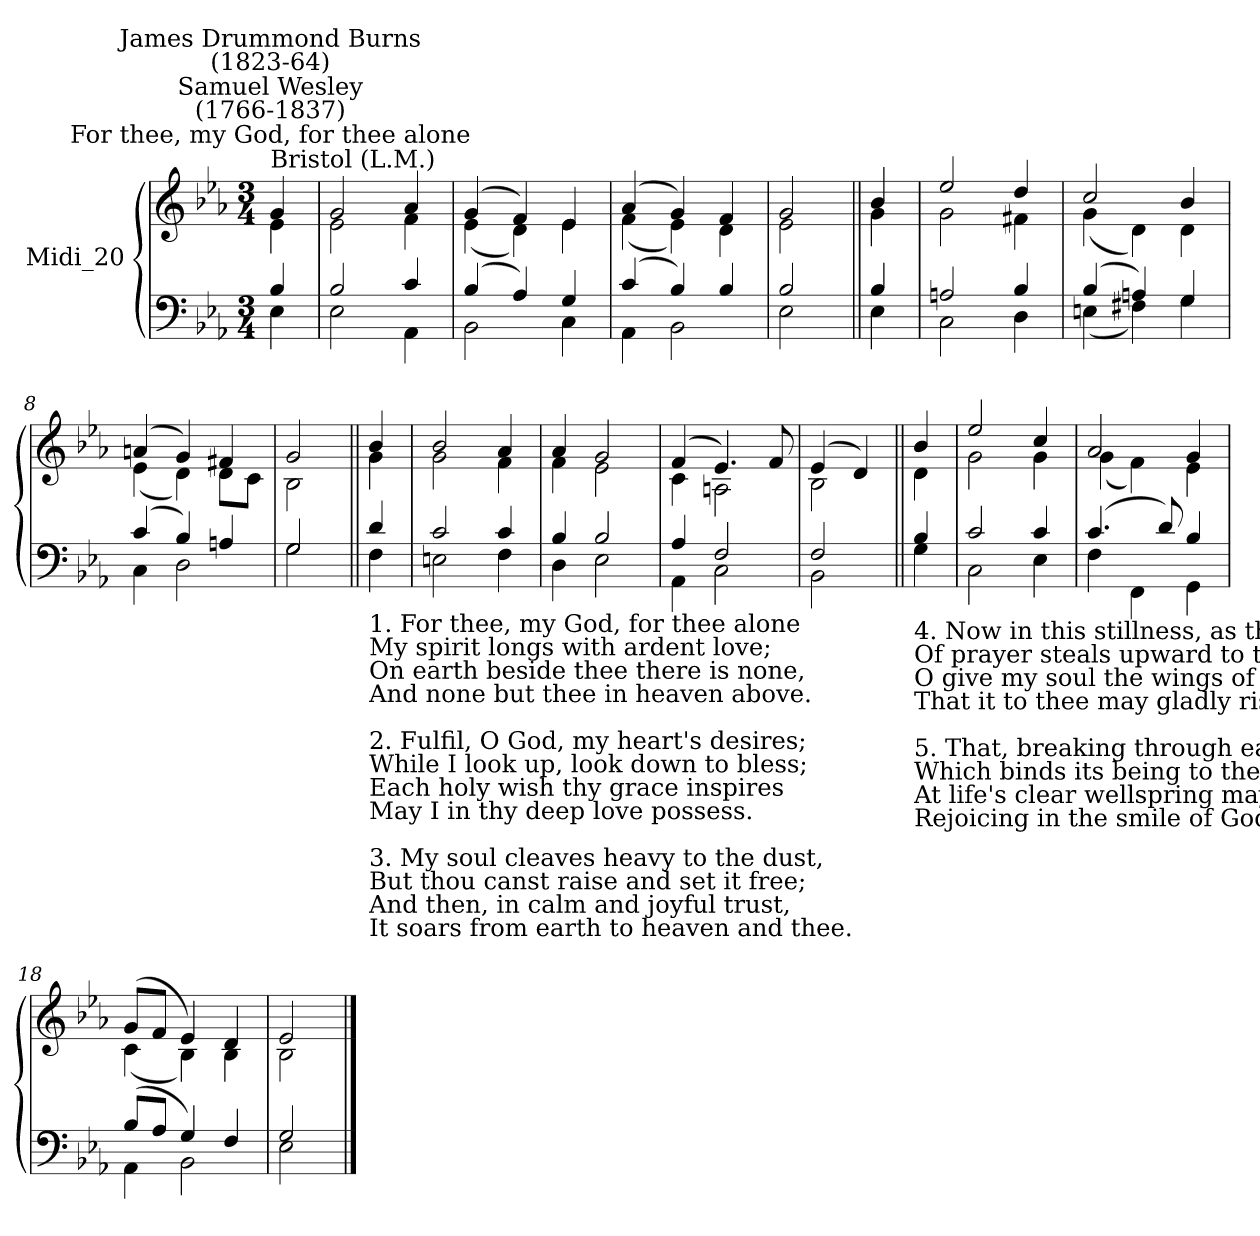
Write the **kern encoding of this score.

**kern	**kern
*part2	*part1
*staff2	*staff1
*I"Midi_20	*I"Midi_20
*clefF4	*clefG2
*k[b-e-a-]	*k[b-e-a-]
*E-:	*E-:
*M3/4	*M3/4
=	=
*^	*^
!	!	!LO:TX:a:t=Bristol (L.M.)	!
!	!	!LO:TX:a:cj:t=For thee, my God, for thee alone	!
!	!	!LO:TX:a:cj:t=Samuel Wesley\n(1766-1837)	!
!	!	!LO:TX:a:cj:t=James Drummond Burns\n(1823-64)	!
4B-/	4E-\	4g/	4e-\
=1	=1	=1	=1
2B-/	2E-\	2g/	2e-\
4c/	4AA-\	4a-/	4f\
=2	=2	=2	=2
(>4B-/	2BB-\	(>4g/	(<4e-\
4A-/)	.	4f/)	4d\)
4G/	4C\	4e-/	4e-\
=3	=3	=3	=3
(>4c/	4AA-\	(>4a-/	(<4f\
4B-/)	2BB-\	4g/)	4e-\)
4B-/	.	4f/	4d\
=4	=4	=4	=4
2B-/	2E-\	2g/	2e-\
=5||	=5||	=5||	=5||
4B-/	4E-\	4b-/	4g\
=6	=6	=6	=6
2An/	2C\	2ee-/	2g\
4B-/	4D\	4dd/	4f#X\
=7	=7	=7	=7
(>4B-/	(<4En\	2cc/	(<4g\
4An/)	4F#X\)	.	4d\)
4G/	4G\	4b-/	4d\
=8	=8	=8	=8
(>4c/	4C\	(>4an/	(<4e-\
4B-/)	2D\	4g/)	4d\)
4An/	.	4f#X/	8d\L
.	.	.	8c\J
=9	=9	=9	=9
2G/	2G\	2g/	2B-\
!!LO:LB:g=z	!!
=10||	=10||	=10||	=10||
!LO:TX:b:t=1. For thee, my God, for thee alone\nMy spirit longs with ardent love;\nOn earth beside thee there is none,\nAnd none but thee in heaven above.\n\n2. Fulfil, O God, my heart's desires;\nWhile I look up, look down to bless;\nEach holy wish thy grace inspires\nMay I in thy deep love possess.\n\n3. My soul cleaves heavy to the dust,\nBut thou canst raise and set it free;\nAnd then, in calm and joyful trust,\nIt soars from earth to heaven and thee.	!	!	!
4d/	4F\	4b-/	4g\
=11	=11	=11	=11
2c/	2En\	2b-/	2g\
4c/	4F\	4a-/	4f\
=12	=12	=12	=12
4B-/	4D\	4a-/	4f\
2B-/	2E-\	2g/	2e-\
=13	=13	=13	=13
4A-/	4AA-\	(>4f/	4c\
2F/	2C\	4.e-/)	2An\
.	.	8f/	.
=14	=14	=14	=14
2F/	2BB-\	(>4e-/	2B-\
.	.	4d/)	.
=15||	=15||	=15||	=15||
!LO:TX:b:t=4. Now in this stillness, as the breath\nOf prayer steals upward to the skies,\nO give my soul the wings of faith,\nThat it to thee may gladly rise;\n\n5. That, breaking through each fleshly link\nWhich binds its being to the clod,\nAt life's clear wellspring may it drink,\nRejoicing in the smile of God.	!	!	!
4B-/	4G\	4b-/	4d\
=16	=16	=16	=16
2c/	2C\	2ee-/	2g\
4c/	4E-\	4cc/	4g\
=17	=17	=17	=17
(>4.c/	4F\	2a-/	(<4g\
.	4FF\	.	4f\)
8d/)	.	.	.
4B-/	4GG\	4g/	4e-\
=18	=18	=18	=18
(>8B-/L	4AA-\	(>8g/L	(<4c\
8A-/J	.	8f/J	.
4G/)	2BB-\	4e-/)	4B-\)
4F/	.	4d/	4B-\
=19	=19	=19	=19
2G/	2E-\	2e-/	2B-\
*v	*v	*	*
*	*v	*v
==	==
*-	*-
